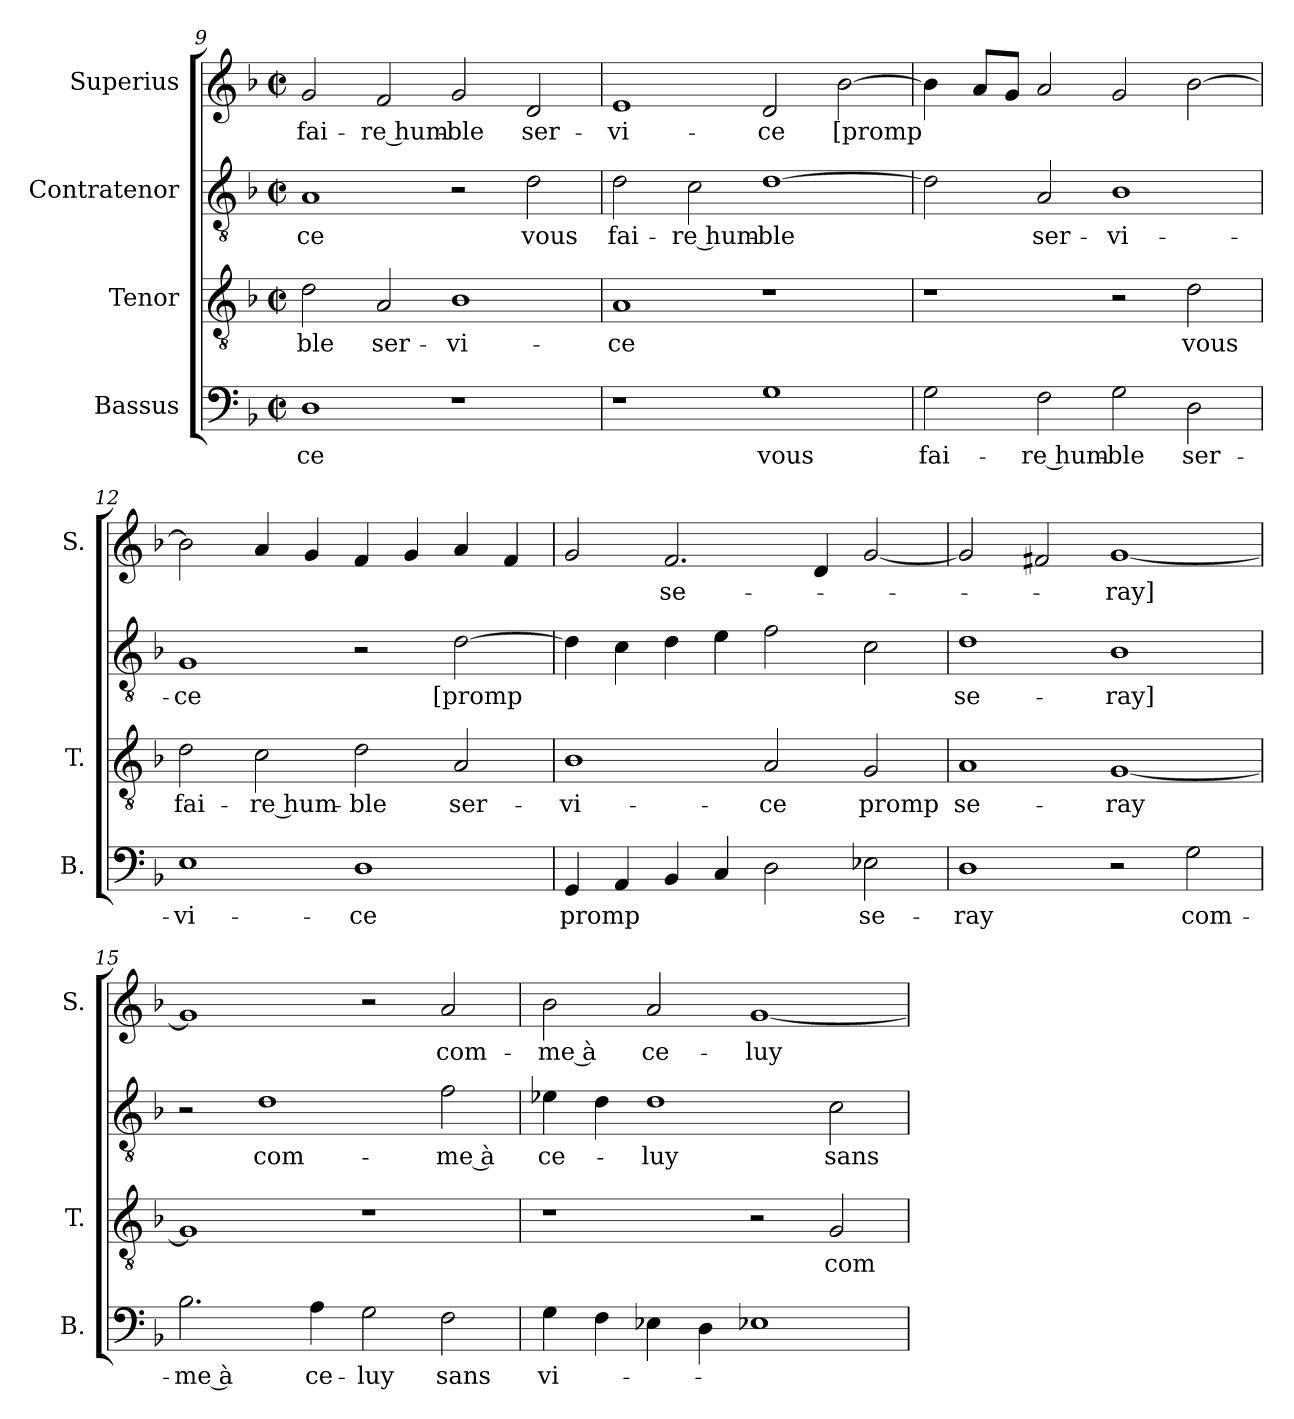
**kern	**text	**kern	**text	**kern	**text	**kern	**text
*part4	*part4	*part3	*part3	*part2	*part2	*part1	*part1
*staff4	*staff4	*staff3	*staff3	*staff2	*staff2	*staff1	*staff1
*I"Bassus	*	*I"Tenor	*	*I"Contratenor	*	*I"Superius	*
*I'B.	*	*I'T.	*	*	*	*I'S.	*
*clefF4	*	*clefGv2	*	*clefGv2	*	*clefG2	*
*k[b-]	*	*k[b-]	*	*k[b-]	*	*k[b-]	*
*F:	*	*F:	*	*F:	*	*F:	*
*M2/2	*	*M2/2	*	*M2/2	*	*M2/2	*
*met(c|)	*	*met(c|)	*	*met(c|)	*	*met(c|)	*
=9	=9	=9	=9	=9	=9	=9	=9
1D\	-ce	2d\	-ble	1A/	-ce	2g/	fai-
.	.	2A/	ser-	.	.	2f/	-re hum-
1r	.	1B-\	-vi-	2r	.	2g/	-ble
.	.	.	.	2d\	vous	2d/	ser-
=10	=10	=10	=10	=10	=10	=10	=10
1r	.	1A/	-ce	2d\	fai-	1e/	-vi-
.	.	.	.	2c\	-re hum-	.	.
1G\	vous	1r	.	[1d\	-ble	2d/	-ce
.	.	.	.	.	.	[2b-\	[promp
=11	=11	=11	=11	=11	=11	=11	=11
2G\	fai-	1r	.	2d\]	.	4b-\]	.
.	.	.	.	.	.	8a/L	.
.	.	.	.	.	.	8g/J	.
2F\	-re hum-	.	.	2A/	ser-	2a/	.
2G\	-ble	2r	.	1B-\	-vi-	2g/	.
2D\	ser-	2d\	vous	.	.	[2b-\	.
!!LO:LB:g=z
=12	=12	=12	=12	=12	=12	=12	=12
1E\	-vi-	2d\	fai-	1G/	-ce	2b-\]	.
.	.	2c\	-re hum-	.	.	4a/	.
.	.	.	.	.	.	4g/	.
1D\	-ce	2d\	-ble	2r	.	4f/	.
.	.	.	.	.	.	4g/	.
.	.	2A/	ser-	[2d\	[promp	4a/	.
.	.	.	.	.	.	4f/	.
=13	=13	=13	=13	=13	=13	=13	=13
4GG/	promp	1B-\	-vi-	4d\]	.	2g/	.
4AA/	.	.	.	4c\	.	.	.
4BB-/	.	.	.	4d\	.	2.f/	se-
4C/	.	.	.	4e\	.	.	.
2D\	.	2A/	-ce	2f\	.	.	.
.	.	.	.	.	.	4d/	.
2E-X\	se-	2G/	promp	2c\	.	[2g/	.
=14	=14	=14	=14	=14	=14	=14	=14
1D\	-ray	1A/	se-	1d\	se-	2g/]	.
.	.	.	.	.	.	2f#X/	.
2r	.	[1G/	-ray	1B-\	-ray]	[1g/	-ray]
2G\	com-	.	.	.	.	.	.
=15	=15	=15	=15	=15	=15	=15	=15
2.B-\	-me à	1G/]	.	2r	.	1g/]	.
.	.	.	.	1d\	com-	.	.
4A\	ce-	.	.	.	.	.	.
2G\	-luy	1r	.	.	.	2r	.
2F\	sans	.	.	2f\	-me à	2a/	com-
=16	=16	=16	=16	=16	=16	=16	=16
4G\	vi-	1r	.	4e-X\	ce-	2b-\	-me à
4F\	.	.	.	4d\	.	.	.
4E-X\	.	.	.	1d\	-luy	2a/	ce-
4D\	.	.	.	.	.	.	.
1E-X\	.	2r	.	.	.	[1g/	-luy
.	.	2G/	com-	2c\	sans	.	.
=	=	=	=	=	=	=	=
*-	*-	*-	*-	*-	*-	*-	*-
